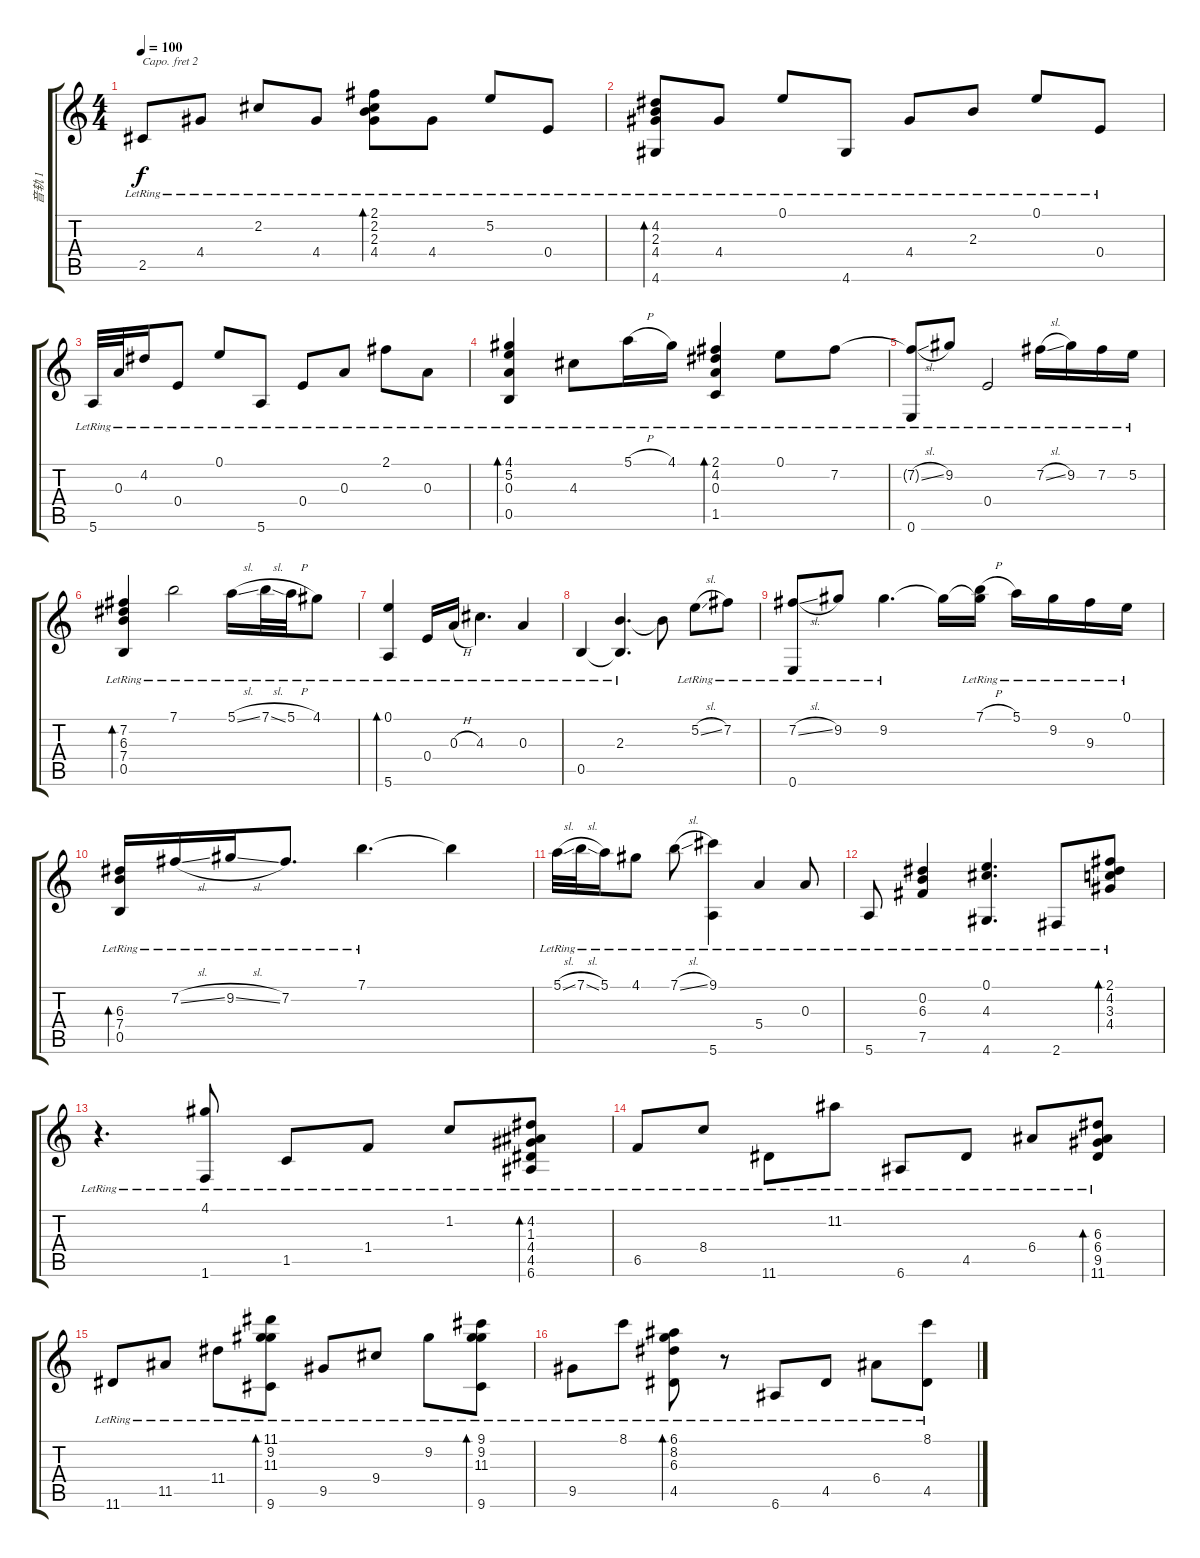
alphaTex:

\track ("音轨 1" "音轨 1") {instrument acousticguitarsteel}
\staff {score tabs}
\capo 2
\tuning (D4 A3 G3 D3 A2 D2) {hide}
\ts (4 4)
\tempo 100
\clef g2
\ks c
2.5{lr}.8{dy f} 4.4{lr}.8 2.2{lr}.8 4.4{lr}.8 (2.1{lr} 2.2{lr} 2.3{lr} 4.4{lr}).8{bd 60} 4.4{lr}.8 5.2{lr}.8 0.4{lr}.8 |
(4.2{lr} 2.3{lr} 4.4{lr} 4.6{lr}).8{bd 60} 4.4{lr}.8 0.1{lr}.8 4.6{lr}.8 4.4{lr}.8 2.3{lr}.8 0.1{lr}.8 0.4{lr}.8 |
5.6{lr}.32 0.3{lr}.32 4.2{lr}.16 0.4{lr}.8 0.1{lr}.8 5.6{lr}.8 0.4{lr}.8 0.3{lr}.8 2.1{lr}.8 0.3{lr}.8 |
(4.1{lr} 5.2{lr} 0.3{lr} 0.5{lr}).4{bd 60} 4.3{lr}.8 5.1{h lr}.16 4.1{lr}.16 (2.1{lr} 4.2{lr} 0.3{lr} 1.5{lr}).4{bd 60} 0.1{lr}.8 7.2{lr}.8 |
(7.2{sl t} 0.6{lr}).8 9.2{lr}.8 0.4{lr}.2 7.2{sl lr}.16 9.2{lr}.16 7.2{lr}.16 5.2{lr}.16 |
(7.2{lr} 6.3{lr} 7.4{lr} 0.5{lr}).4{bd 60} 7.1{lr}.2 5.1{sl lr}.16 7.1{sl lr}.32 5.1{h lr}.32 4.1{lr}.8 |
(0.1{lr} 5.6{lr}).4{bd 60} 0.4{lr}.16 0.3{h lr}.16 4.3{lr}.4{d} 0.3{lr}.4 |
0.5{lr}.4 (2.3{lr} 0.5{t}).4{d} 2.3{t}.8 5.2{sl lr}.8 7.2{lr}.8 |
(7.2{sl lr} 0.6{lr}).8 9.2{lr}.8 9.2{lr}.4{d} 9.2{t}.16 (7.1{h lr} 9.2{t}).16 5.1{lr}.16 9.2{lr}.16 9.3{lr}.16 0.1{lr}.16 |
(6.3{lr} 7.4{lr} 0.5{lr}).16{bd 60} 7.2{sl lr}.16 9.2{sl lr}.16 7.2{lr}.8{d} 7.1{lr}.4{d} 7.1{t}.4 |
5.1{sl lr}.32 7.1{sl lr}.32 5.1{lr}.16 4.1{lr}.8 7.1{sl lr}.8 (9.1{lr} 5.6{lr}).4 5.4{lr}.4 0.3{lr}.8 |
5.6{lr}.8 (0.2{lr} 6.3{lr} 7.5{lr}).4 (0.1{lr} 4.3{lr} 4.6{lr}).4{d} 2.6{lr}.8 (2.1{lr} 4.2{lr} 3.3{lr} 4.4{lr}).8{bd 60} |
r.4{d} (4.1{lr} 1.6{lr}).8 1.5{lr}.8 1.4{lr}.8 1.2{lr}.8 (4.2{lr} 1.3{lr} 4.4{lr} 4.5{lr} 6.6{lr}).8{bd 60} |
6.5{lr}.8 8.4{lr}.8 11.6{lr}.8 11.2{lr}.8 6.6{lr}.8 4.5{lr}.8 6.4{lr}.8 (6.3{lr} 6.4{lr} 9.5{lr} 11.6{lr}).8{bd 60} |
11.6{lr}.8 11.5{lr}.8 11.4{lr}.8 (11.1{lr} 9.2{lr} 11.3{lr} 9.6{lr}).8{bd 60} 9.5{lr}.8 9.4{lr}.8 9.2{lr}.8 (9.1{lr} 9.2{lr} 11.3{lr} 9.6{lr}).8{bd 60} |
9.5{lr}.8 8.1{lr}.8 (6.1{lr} 8.2{lr} 6.3{lr} 4.5{lr}).8{bd 60} r.8 6.6{lr}.8 4.5{lr}.8 6.4{lr}.8 (8.1{lr} 4.5{lr}).8
